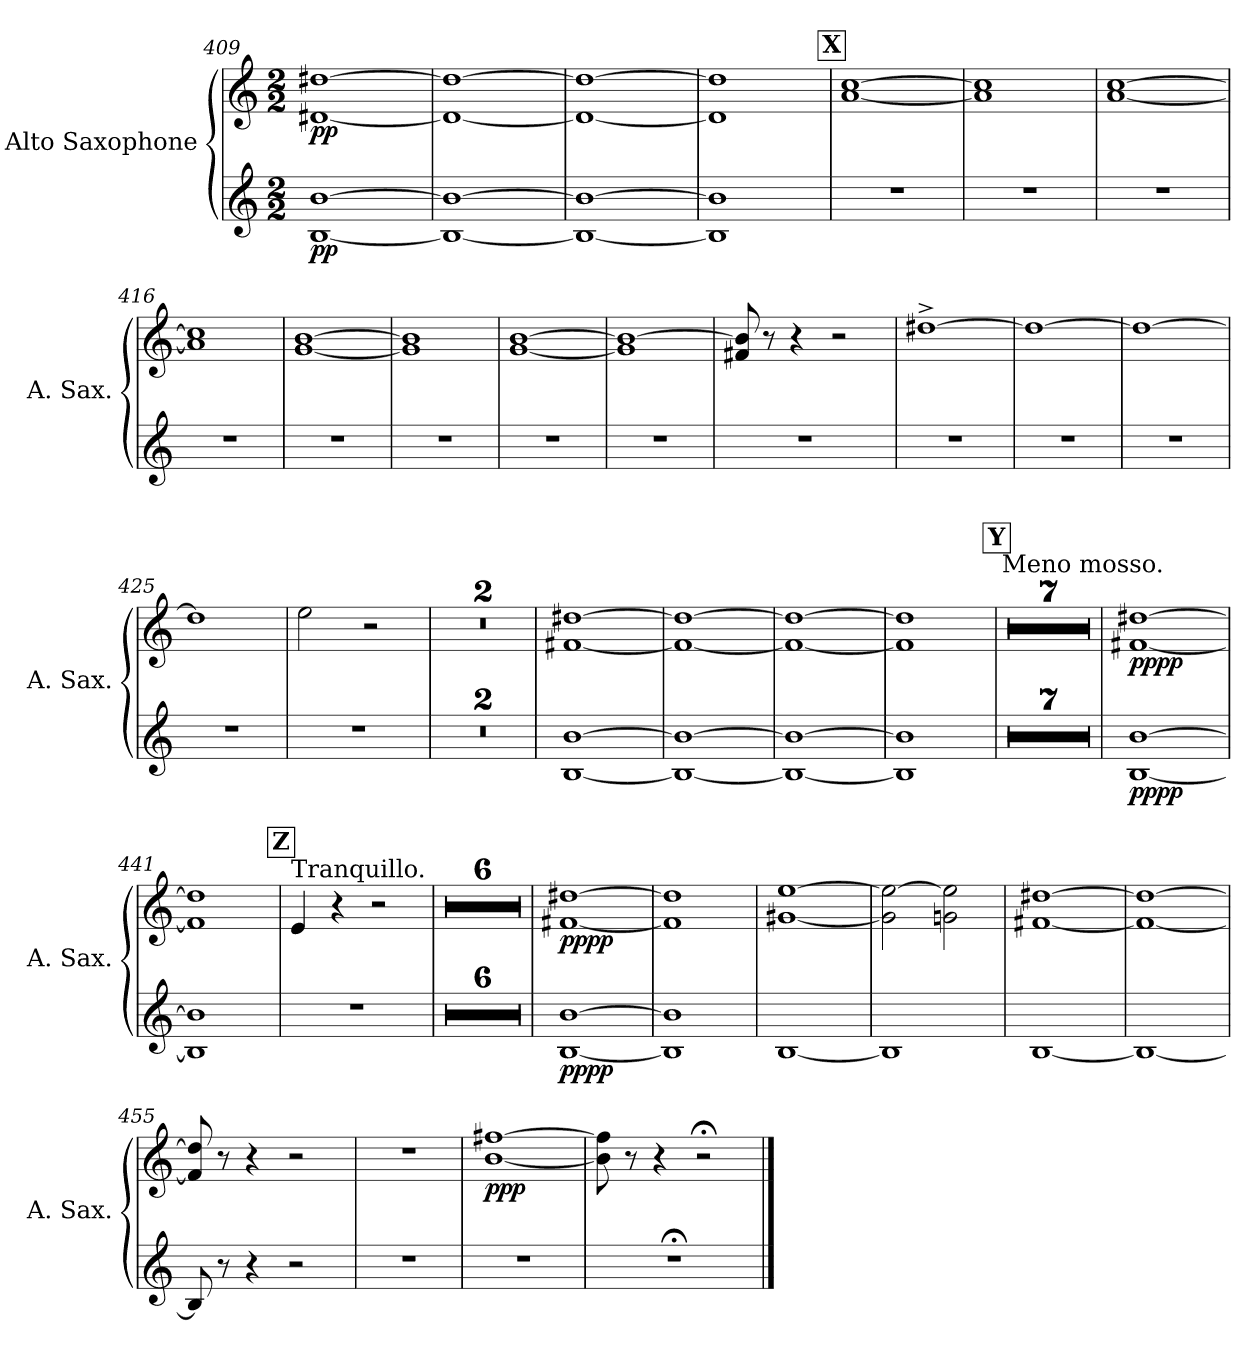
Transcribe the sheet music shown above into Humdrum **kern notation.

**kern	**dynam	**kern	**dynam
*part2	*part2	*part1	*part1
*staff2	*staff2	*staff1	*staff1
*I"Alto Saxophone	*	*I"Alto Saxophone	*
*I'A. Sax.	*	*I'A. Sax.	*
*clefG2	*	*clefG2	*
*ITrd5c9	*	*ITrd5c9	*
*k[b-e-a-]	*	*k[b-e-a-]	*
*M2/2	*	*M2/2	*
=409	=409	=409	=409
!	!LO:DY:b	!	!LO:DY:b
[1D [1d	pp	[1F#X [1f#X	pp
=410	=410	=410	=410
1D_ 1d_	.	1F#_ 1f#_	.
=411	=411	=411	=411
1D_ 1d_	.	1F#_ 1f#_	.
=412	=412	=412	=412
1D] 1d]	.	1F#] 1f#]	.
!!LO:REH:place=s1:a:B:fs=14:t=X
=413	=413	=413	=413
1r	.	[1c [1e-	.
=414	=414	=414	=414
1r	.	1c] 1e-]	.
=415	=415	=415	=415
1r	.	[1c [1e-	.
=416	=416	=416	=416
1r	.	1c] 1e-]	.
=417	=417	=417	=417
1r	.	[1B- [1d	.
=418	=418	=418	=418
1r	.	1B-] 1d]	.
=419	=419	=419	=419
1r	.	[1B- [1d	.
=420	=420	=420	=420
1r	.	1B-] 1d_	.
!!LO:LB:g=z
=421	=421	=421	=421
1r	.	8An/ 8d/]	.
.	.	8r	.
.	.	4r	.
.	.	2r	.
=422	=422	=422	=422
1r	.	[1f#X^	.
=423	=423	=423	=423
1r	.	1f#_	.
=424	=424	=424	=424
1r	.	1f#_	.
=425	=425	=425	=425
1r	.	1f#]	.
=426	=426	=426	=426
1r	.	2g\	.
.	.	2r	.
=427	=427	=427	=427
1r	.	1r	.
=428	=428	=428	=428
1r	.	1r	.
=429	=429	=429	=429
[1D [1d	.	[1An [1f#X	.
=430	=430	=430	=430
1D_ 1d_	.	1A_ 1f#_	.
=431	=431	=431	=431
1D_ 1d_	.	1A_ 1f#_	.
=432	=432	=432	=432
1D] 1d]	.	1A] 1f#]	.
!!LO:REH:place=s1:a:B:fs=14:t=Y
=433	=433	=433	=433
!	!	!LO:TX:a:t=Meno mosso.	!
1r	.	1r	.
=434	=434	=434	=434
1r	.	1r	.
=435	=435	=435	=435
1r	.	1r	.
!!LO:LB:g=z
=436	=436	=436	=436
1r	.	1r	.
=437	=437	=437	=437
1r	.	1r	.
=438	=438	=438	=438
1r	.	1r	.
=439	=439	=439	=439
1r	.	1r	.
=440	=440	=440	=440
!	!LO:DY:b	!	!
!	!LO:DY:n=1:b	!	!LO:DY:b
!	!	!	!LO:DY:n=1:b
[1D [1d	pp pp	[1An [1f#X	pp pp
=441	=441	=441	=441
1D] 1d]	.	1A] 1f#]	.
!!LO:REH:place=s1:a:B:fs=14:t=Z
=442	=442	=442	=442
!	!	!LO:TX:a:t=Tranquillo.	!
1r	.	4G/	.
.	.	4r	.
.	.	2r	.
=443	=443	=443	=443
1r	.	1r	.
=444	=444	=444	=444
1r	.	1r	.
=445	=445	=445	=445
1r	.	1r	.
=446	=446	=446	=446
1r	.	1r	.
=447	=447	=447	=447
1r	.	1r	.
=448	=448	=448	=448
1r	.	1r	.
=449	=449	=449	=449
!	!LO:DY:b	!	!
!	!LO:DY:n=1:b	!	!LO:DY:b
!	!	!	!LO:DY:n=1:b
[1D [1d	pp pp	[1An [1f#X	pp pp
=450	=450	=450	=450
1D] 1d]	.	1A] 1f#]	.
=451	=451	=451	=451
[1D	.	[1Bn [1g	.
!!LO:LB:g=z
=452	=452	=452	=452
1D]	.	2B\] 2g\_	.
.	.	2B-X\ 2g\]	.
=453	=453	=453	=453
[1D	.	[1An [1f#X	.
=454	=454	=454	=454
1D_	.	1A_ 1f#_	.
=455	=455	=455	=455
8D/]	.	8A/] 8f#/]	.
8r	.	8r	.
4r	.	4r	.
2r	.	2r	.
=456	=456	=456	=456
1r	.	1r	.
=457	=457	=457	=457
!	!	!	!LO:DY:b
1r	.	[1d [1an	ppp
=458	=458	=458	=458
1r;<	.	8d\] 8a\]	.
.	.	8r	.
.	.	4r	.
.	.	2r;<	.
==	==	==	==
*-	*-	*-	*-
